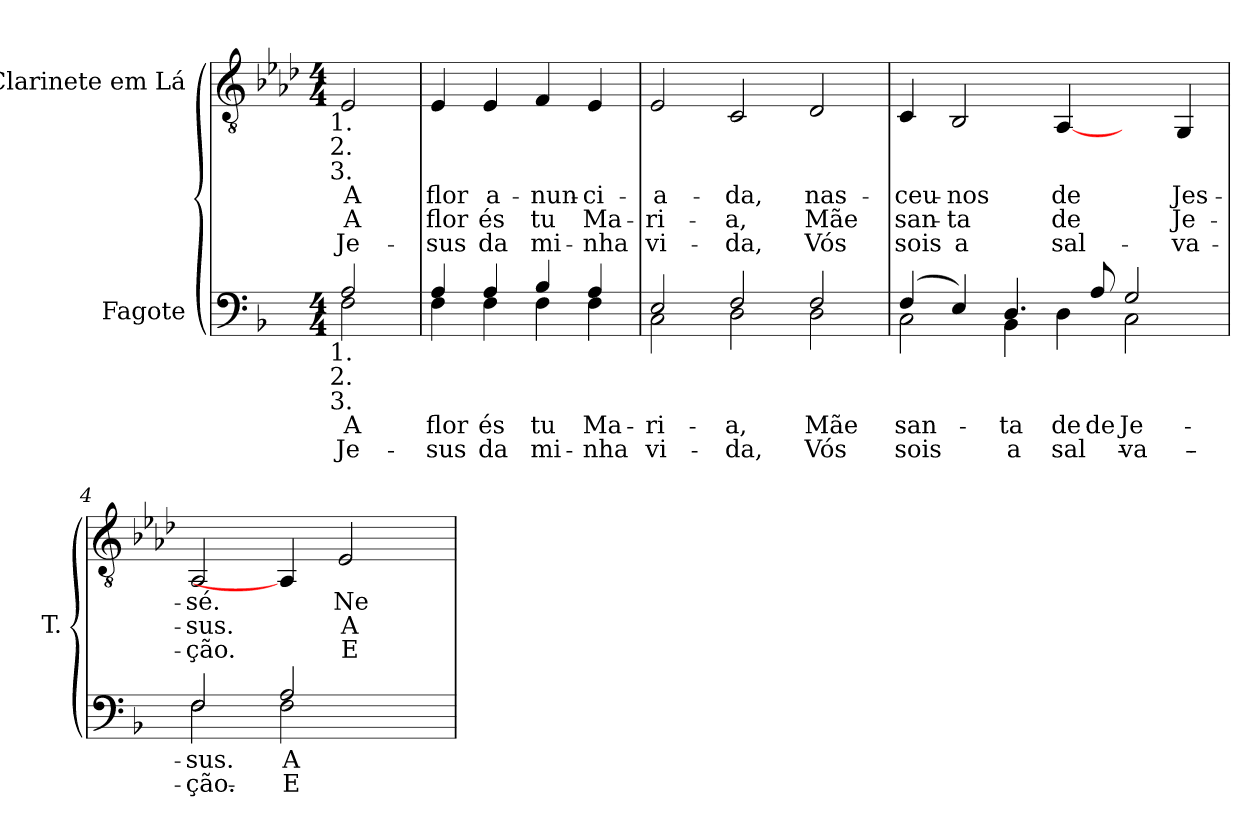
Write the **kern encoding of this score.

**kern	**text	**text	**kern	**text	**text	**text
*part2	*part2	*part2	*part1	*part1	*part1	*part1
*staff2	*staff2	*staff2	*staff1	*staff1	*staff1	*staff1
*I"Fagote	*	*	*I"Clarinete em Lá	*	*	*
*	*	*	*I'T.	*	*	*
!!LO:PB:g=z
*clefF4	*	*	*clefGv2	*	*	*
*	*	*	*ITrd2c3	*	*	*
*k[b-]	*	*	*k[b-]	*	*	*
*F:	*	*	*F:	*	*	*
*M4/4	*	*	*M4/4	*	*	*
*MM96	*	*	*MM96	*	*	*
=	=	=	=	=	=	=
!	!LO:LY:b:color=#000000	!	!	!	!	!
*^	*	*	*	*	*	*
!	!	!LO:LY:b:color=#000000	!LO:LY:b:color=#000000	!	!	!	!
!	!	!	!	!LO:TX:b:cj:t=1.	!	!	!
!	!	!	!	!LO:TX:b:cj:t=2.	!	!	!
!	!	!	!	!LO:TX:b:cj:t=3.	!	!	!
!LO:TX:b:cj:t=1.	!	!	!	!	!	!	!
!LO:TX:b:cj:t=2.	!	!	!	!	!	!	!
!LO:TX:b:cj:t=3.	!	!	!	!	!	!	!
!	!	!	!	!	!LO:LY:b:color=#000000	!LO:LY:b:color=#000000	!LO:LY:b:color=#000000
2Ai/	2Fi\	A	Je-	2Ci/	A	A	Je-
=1	=1	=1	=1	=1	=1	=1	=1
!	!	!LO:LY:b:color=#000000	!	!	!	!	!
!	!	!LO:LY:b:color=#000000	!LO:LY:b:color=#000000	!	!	!	!
!	!	!	!	!	!LO:LY:b:color=#000000	!LO:LY:b:color=#000000	!LO:LY:b:color=#000000
4Ai/	4Fi\	flor	-sus	4Ci/	flor	flor	-sus
!	!	!LO:LY:b:color=#000000	!	!	!	!	!
!	!	!LO:LY:b:color=#000000	!LO:LY:b:color=#000000	!	!	!	!
!	!	!	!	!	!LO:LY:b:color=#000000	!LO:LY:b:color=#000000	!LO:LY:b:color=#000000
4Ai/	4Fi\	és	da	4Ci/	a-	és	da
!	!	!LO:LY:b:color=#000000	!	!	!	!	!
!	!	!LO:LY:b:color=#000000	!LO:LY:b:color=#000000	!	!	!	!
!	!	!	!	!	!LO:LY:b:color=#000000	!LO:LY:b:color=#000000	!LO:LY:b:color=#000000
4B-i/	4Fi\	tu	mi-	4Di/	-nun-	tu	mi-
!	!	!LO:LY:b:color=#000000	!	!	!	!	!
!	!	!LO:LY:b:color=#000000	!LO:LY:b:color=#000000	!	!	!	!
!	!	!	!	!	!LO:LY:b:color=#000000	!LO:LY:b:color=#000000	!LO:LY:b:color=#000000
4Ai/	4Fi\	Ma-	-nha	4Ci/	-ci-	Ma-	-nha
=2	=2	=2	=2	=2	=2	=2	=2
!	!	!LO:LY:b:color=#000000	!	!	!	!	!
!	!	!LO:LY:b:color=#000000	!LO:LY:b:color=#000000	!	!	!	!
!	!	!	!	!	!LO:LY:b:color=#000000	!LO:LY:b:color=#000000	!LO:LY:b:color=#000000
2Ei/	2Ci\	-ri-	vi-	2Ci/	-a-	-ri-	vi-
!	!	!LO:LY:b:color=#000000	!	!	!	!	!
!	!	!LO:LY:b:color=#000000	!LO:LY:b:color=#000000	!	!	!	!
!	!	!	!	!	!LO:LY:b:color=#000000	!LO:LY:b:color=#000000	!LO:LY:b:color=#000000
2Fi/	2Di\	-a,	-da,	2AAi/	-da,	-a,	-da,
!	!	!LO:LY:b:color=#000000	!	!	!	!	!
!	!	!LO:LY:b:color=#000000	!LO:LY:b:color=#000000	!	!	!	!
!	!	!	!	!	!LO:LY:b:color=#000000	!LO:LY:b:color=#000000	!LO:LY:b:color=#000000
2Fi/	2Di\	Mãe	Vós	2BB-i/	nas-	Mãe	Vós
=3	=3	=3	=3	=3	=3	=3	=3
!	!	!LO:LY:b:color=#000000	!	!	!	!	!
!	!	!LO:LY:b:color=#000000	!LO:LY:b:color=#000000	!	!	!	!
!	!	!	!	!	!LO:LY:b:color=#000000	!LO:LY:b:color=#000000	!LO:LY:b:color=#000000
(4Fi/	2Ci\	san-	sois	4AAi/	-ceu-	san-	sois
!	!	!	!	!	!LO:LY:b:color=#000000	!LO:LY:b:color=#000000	!LO:LY:b:color=#000000
4Ei/)	.	.	.	2GGi/	-nos	-ta	a
!	!	!LO:LY:b:color=#000000	!	!	!	!	!
!	!	!LO:LY:b:color=#000000	!LO:LY:b:color=#000000	!	!	!	!
4.Di/	4BB-i\	-ta	a	.	.	.	.
!	!	!LO:LY:b:color=#000000	!LO:LY:b:color=#000000	!	!	!	!
!	!	!	!	!	!LO:LY:b:color=#000000	!LO:LY:b:color=#000000	!LO:LY:b:color=#000000
.	4Di\	de	sal-	[4FFi/	de	de	sal-
!	!	!LO:LY:b:color=#000000	!	!	!	!	!
8Ai/	.	de	.	.	.	.	.
!	!	!LO:LY:b:color=#000000	!	!	!	!	!
!	!	!LO:LY:b:color=#000000	!LO:LY:b:color=#000000	!	!	!	!
2Gi/	2Ci\	Je-	-va-	4ryy	.	.	.
!	!	!	!	!	!LO:LY:b:color=#000000	!LO:LY:b:color=#000000	!LO:LY:b:color=#000000
.	.	.	.	4EEi/	Jes-	Je-	-va-
=4	=4	=4	=4	=4	=4	=4	=4
!	!	!LO:LY:b:color=#000000	!	!	!	!	!
!	!	!LO:LY:b:color=#000000	!LO:LY:b:color=#000000	!	!	!	!
!	!	!	!	!	!LO:LY:b:color=#000000	!LO:LY:b:color=#000000	!LO:LY:b:color=#000000
2Fi/	2Fi\	-sus.	-ção.	2FFi/	-sé.	-sus.	-ção.
!	!	!LO:LY:b:color=#000000	!	!	!	!	!
!	!	!LO:LY:b:color=#000000	!LO:LY:b:color=#000000	!	!	!	!
2Ai/	2Fi\	A	E	4FFi/]	.	.	.
!	!	!	!	!	!LO:LY:b:color=#000000	!LO:LY:b:color=#000000	!LO:LY:b:color=#000000
.	.	.	.	2Ci/	Ne-	A	E
4ryy	4ryy	.	.	.	.	.	.
*v	*v	*	*	*	*	*	*
=	=	=	=	=	=	=
*-	*-	*-	*-	*-	*-	*-
